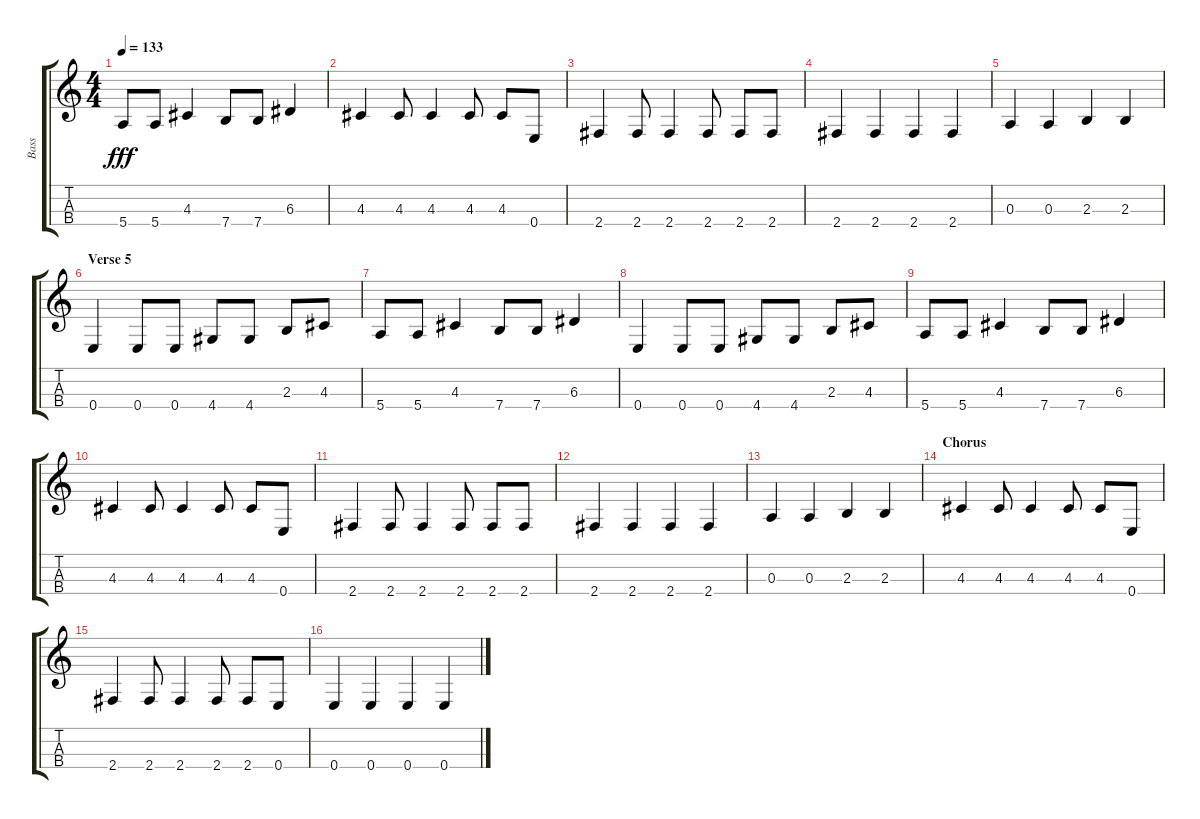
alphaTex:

\track ("Bass" "Bass") {instrument electricbassfinger}
\staff {score tabs}
\tuning (G3 D3 A2 E2) {hide}
\ts (4 4)
\tempo 133
\clef g2
\ks c
5.4.8{dy fff} 5.4.8 4.3.4 7.4.8 7.4.8 6.3.4 |
4.3.4 4.3.8 4.3.4 4.3.8 4.3.8 0.4.8 |
2.4.4 2.4.8 2.4.4 2.4.8 2.4.8 2.4.8 |
2.4.4 2.4.4 2.4.4 2.4.4 |
0.3.4 0.3.4 2.3.4 2.3.4 |
\section ("" "Verse 5")
0.4.4 0.4.8 0.4.8 4.4.8 4.4.8 2.3.8 4.3.8 |
5.4.8 5.4.8 4.3.4 7.4.8 7.4.8 6.3.4 |
0.4.4 0.4.8 0.4.8 4.4.8 4.4.8 2.3.8 4.3.8 |
5.4.8 5.4.8 4.3.4 7.4.8 7.4.8 6.3.4 |
4.3.4 4.3.8 4.3.4 4.3.8 4.3.8 0.4.8 |
2.4.4 2.4.8 2.4.4 2.4.8 2.4.8 2.4.8 |
2.4.4 2.4.4 2.4.4 2.4.4 |
0.3.4 0.3.4 2.3.4 2.3.4 |
\section ("" "Chorus")
4.3.4 4.3.8 4.3.4 4.3.8 4.3.8 0.4.8 |
2.4.4 2.4.8 2.4.4 2.4.8 2.4.8 0.4.8 |
0.4.4 0.4.4 0.4.4 0.4.4
